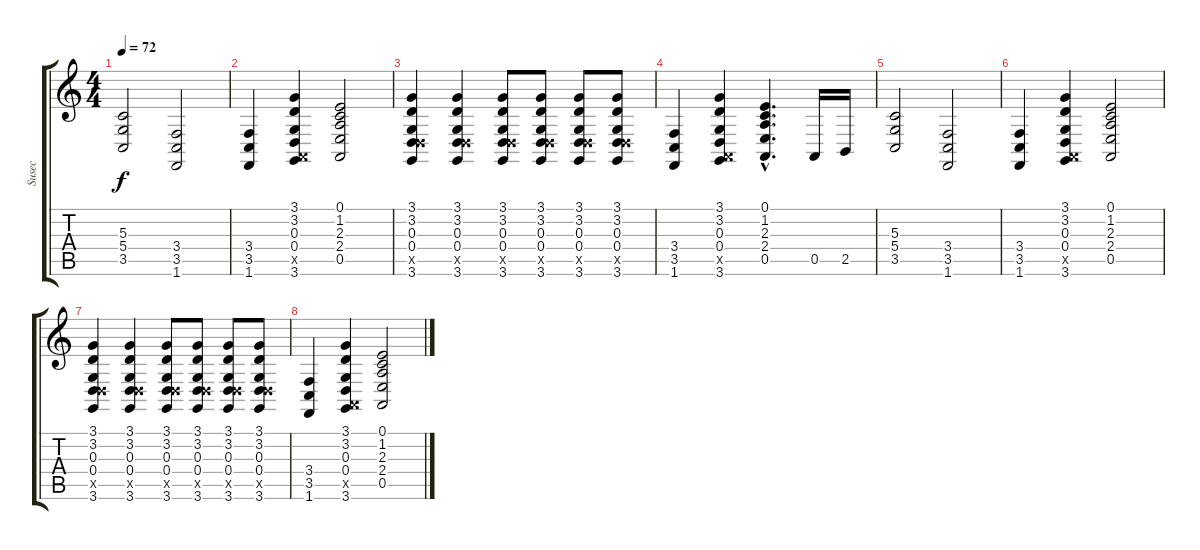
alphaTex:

\track ("Susec" "Susec") {instrument brightacousticpiano}
\staff {score tabs}
\tuning (E4 B3 G3 D3 A2 E2) {hide}
\ts (4 4)
\tempo 72
\clef g2
\ks c
(5.3 5.4 3.5).2{dy f} (3.4 3.5 1.6).2 |
(3.4 3.5 1.6).4 (3.1 3.2 0.3 0.4 0.5{x} 3.6).4 (0.1 1.2 2.3 2.4 0.5).2 |
(3.1 3.2 0.3 0.4 5.5{x} 3.6).4 (3.1 3.2 0.3 0.4 5.5{x} 3.6).4 (3.1 3.2 0.3 0.4 5.5{x} 3.6).8 (3.1 3.2 0.3 0.4 5.5{x} 3.6).8 (3.1 3.2 0.3 0.4 5.5{x} 3.6).8 (3.1 3.2 0.3 0.4 5.5{x} 3.6).8 |
(3.4 3.5 1.6).4 (3.1 3.2 0.3 0.4 0.5{x} 3.6).4 (0.1{hac} 1.2{hac} 2.3{hac} 2.4{hac} 0.5{hac}).4{d} 0.5.16 2.5.16 |
(5.3 5.4 3.5).2 (3.4 3.5 1.6).2 |
(3.4 3.5 1.6).4 (3.1 3.2 0.3 0.4 0.5{x} 3.6).4 (0.1 1.2 2.3 2.4 0.5).2 |
(3.1 3.2 0.3 0.4 5.5{x} 3.6).4{volume 0} (3.1 3.2 0.3 0.4 5.5{x} 3.6).4 (3.1 3.2 0.3 0.4 5.5{x} 3.6).8 (3.1 3.2 0.3 0.4 5.5{x} 3.6).8 (3.1 3.2 0.3 0.4 5.5{x} 3.6).8 (3.1 3.2 0.3 0.4 5.5{x} 3.6).8 |
(3.4 3.5 1.6).4 (3.1 3.2 0.3 0.4 0.5{x} 3.6).4 (0.1 1.2 2.3 2.4 0.5).2
